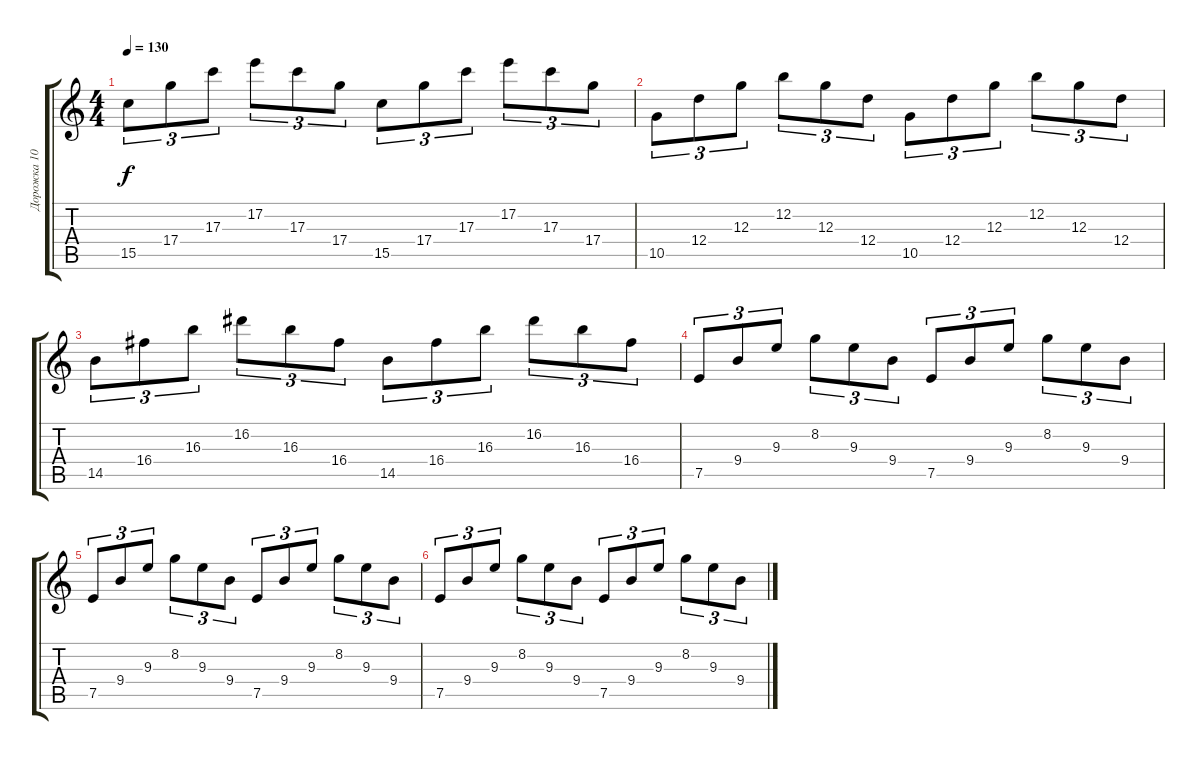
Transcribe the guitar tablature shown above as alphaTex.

\track ("Дорожка 10" "Дорожка 10") {instrument electricbasspick}
\staff {score tabs}
\tuning (E4 B3 G3 D3 A2 E2) {hide}
\ts (4 4)
\tempo 130
\clef g2
\ks c
15.5.8{tu (3 2) dy f} 17.4.8{tu (3 2)} 17.3.8{tu (3 2)} 17.2.8{tu (3 2)} 17.3.8{tu (3 2)} 17.4.8{tu (3 2)} 15.5.8{tu (3 2)} 17.4.8{tu (3 2)} 17.3.8{tu (3 2)} 17.2.8{tu (3 2)} 17.3.8{tu (3 2)} 17.4.8{tu (3 2)} |
10.5.8{tu (3 2)} 12.4.8{tu (3 2)} 12.3.8{tu (3 2)} 12.2.8{tu (3 2)} 12.3.8{tu (3 2)} 12.4.8{tu (3 2)} 10.5.8{tu (3 2)} 12.4.8{tu (3 2)} 12.3.8{tu (3 2)} 12.2.8{tu (3 2)} 12.3.8{tu (3 2)} 12.4.8{tu (3 2)} |
14.5.8{tu (3 2)} 16.4.8{tu (3 2)} 16.3.8{tu (3 2)} 16.2.8{tu (3 2)} 16.3.8{tu (3 2)} 16.4.8{tu (3 2)} 14.5.8{tu (3 2)} 16.4.8{tu (3 2)} 16.3.8{tu (3 2)} 16.2.8{tu (3 2)} 16.3.8{tu (3 2)} 16.4.8{tu (3 2)} |
7.5.8{tu (3 2)} 9.4.8{tu (3 2)} 9.3.8{tu (3 2)} 8.2.8{tu (3 2)} 9.3.8{tu (3 2)} 9.4.8{tu (3 2)} 7.5.8{tu (3 2)} 9.4.8{tu (3 2)} 9.3.8{tu (3 2)} 8.2.8{tu (3 2)} 9.3.8{tu (3 2)} 9.4.8{tu (3 2)} |
7.5.8{tu (3 2)} 9.4.8{tu (3 2)} 9.3.8{tu (3 2)} 8.2.8{tu (3 2)} 9.3.8{tu (3 2)} 9.4.8{tu (3 2)} 7.5.8{tu (3 2)} 9.4.8{tu (3 2)} 9.3.8{tu (3 2)} 8.2.8{tu (3 2)} 9.3.8{tu (3 2)} 9.4.8{tu (3 2)} |
7.5.8{tu (3 2)} 9.4.8{tu (3 2)} 9.3.8{tu (3 2)} 8.2.8{tu (3 2)} 9.3.8{tu (3 2)} 9.4.8{tu (3 2)} 7.5.8{tu (3 2)} 9.4.8{tu (3 2)} 9.3.8{tu (3 2)} 8.2.8{tu (3 2)} 9.3.8{tu (3 2)} 9.4.8{tu (3 2)}
